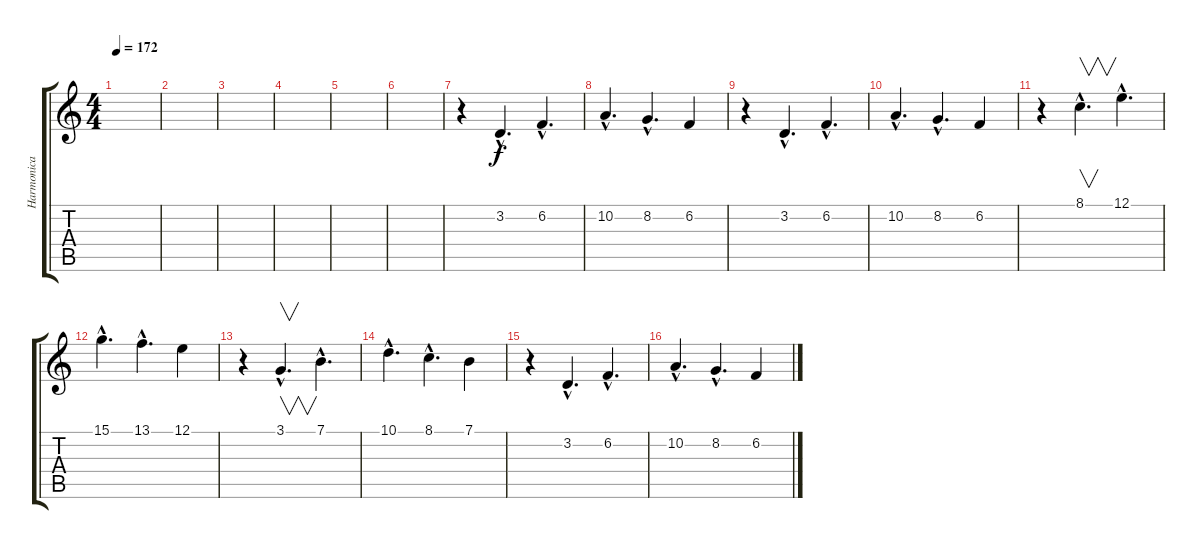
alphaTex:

\track ("Harmonica" "Harmonica") {instrument harmonica}
\staff {score tabs}
\tuning (E4 B3 G3 D3 A2 D2) {hide}
\ts (4 4)
\tempo 172
\clef g2
\ks c
|
|
|
|
|
|
r.4 3.2{hac}.4{d} 6.2{hac}.4{d} |
10.2{hac}.4{d} 8.2{hac}.4{d} 6.2.4 |
r.4 3.2{hac}.4{d} 6.2{hac}.4{d} |
10.2{hac}.4{d} 8.2{hac}.4{d} 6.2.4 |
r.4 8.1{hac}.4{v d} 12.1{hac}.4{d} |
15.1{hac}.4{d} 13.1{hac}.4{d} 12.1.4 |
r.4 3.1{hac}.4{v d} 7.1{hac}.4{d} |
10.1{hac}.4{d} 8.1{hac}.4{d} 7.1.4 |
r.4 3.2{hac}.4{d} 6.2{hac}.4{d} |
10.2{hac}.4{d} 8.2{hac}.4{d} 6.2.4
